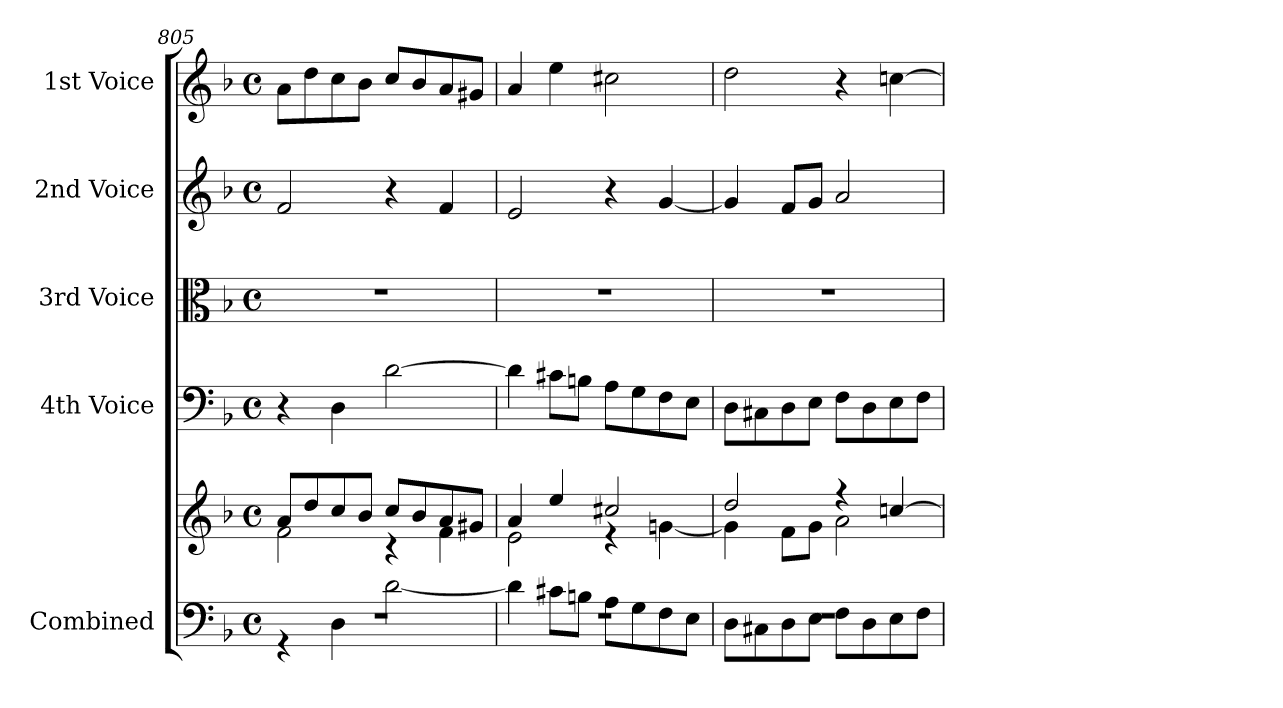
**kern	**kern	**kern	**kern	**kern	**kern
*part5	*part5	*part4	*part3	*part2	*part1
*staff6	*staff5	*staff4	*staff3	*staff2	*staff1
*I"Combined	*	*I"4th Voice	*I"3rd Voice	*I"2nd Voice	*I"1st Voice
*clefF4	*clefG2	*clefF4	*clefC3	*clefG2	*clefG2
*k[b-]	*k[b-]	*k[b-]	*k[b-]	*k[b-]	*k[b-]
*M4/4	*M4/4	*M4/4	*M4/4	*M4/4	*M4/4
*met(c)	*met(c)	*met(c)	*met(c)	*met(c)	*met(c)
=805	=805	=805	=805	=805	=805
*^	*^	*	*	*	*
1rF	4r	8a/L	2f\	4r	1r	2f/	8a\L
.	.	8dd/	.	.	.	.	8dd\
.	4D\	8cc/	.	4D\	.	.	8cc\
.	.	8b-/J	.	.	.	.	8b-\J
.	[2d\	8cc/L	4r	[2d\	.	4r	8cc/L
.	.	8b-/	.	.	.	.	8b-/
.	.	8a/	4f\	.	.	4f/	8a/
.	.	8g#X/J	.	.	.	.	8g#X/J
=806	=806	=806	=806	=806	=806	=806	=806
1rF	4d\]	4a/	2e\	4d\]	1r	2e/	4a/
.	8c#X\L	4ee/	.	8c#X\L	.	.	4ee\
.	8Bn\J	.	.	8Bn\J	.	.	.
.	8A\L	2cc#X/	4r	8A\L	.	4r	2cc#X\
.	8G\	.	.	8G\	.	.	.
.	8F\	.	[4gn\	8F\	.	[4g/	.
.	8E\J	.	.	8E\J	.	.	.
=807	=807	=807	=807	=807	=807	=807	=807
1rF	8D\L	2dd/	4g\]	8D\L	1r	4g/]	2dd\
.	8C#X\	.	.	8C#X\	.	.	.
.	8D\	.	8f\L	8D\	.	8f/L	.
.	8E\J	.	8g\J	8E\J	.	8g/J	.
.	8F\L	4r	2a\	8F\L	.	2a/	4r
.	8D\	.	.	8D\	.	.	.
.	8E\	[4ccn/	.	8E\	.	.	[4ccn\
.	8F\J	.	.	8F\J	.	.	.
*v	*v	*	*	*	*	*	*
*	*v	*v	*	*	*	*
=	=	=	=	=	=
*-	*-	*-	*-	*-	*-
